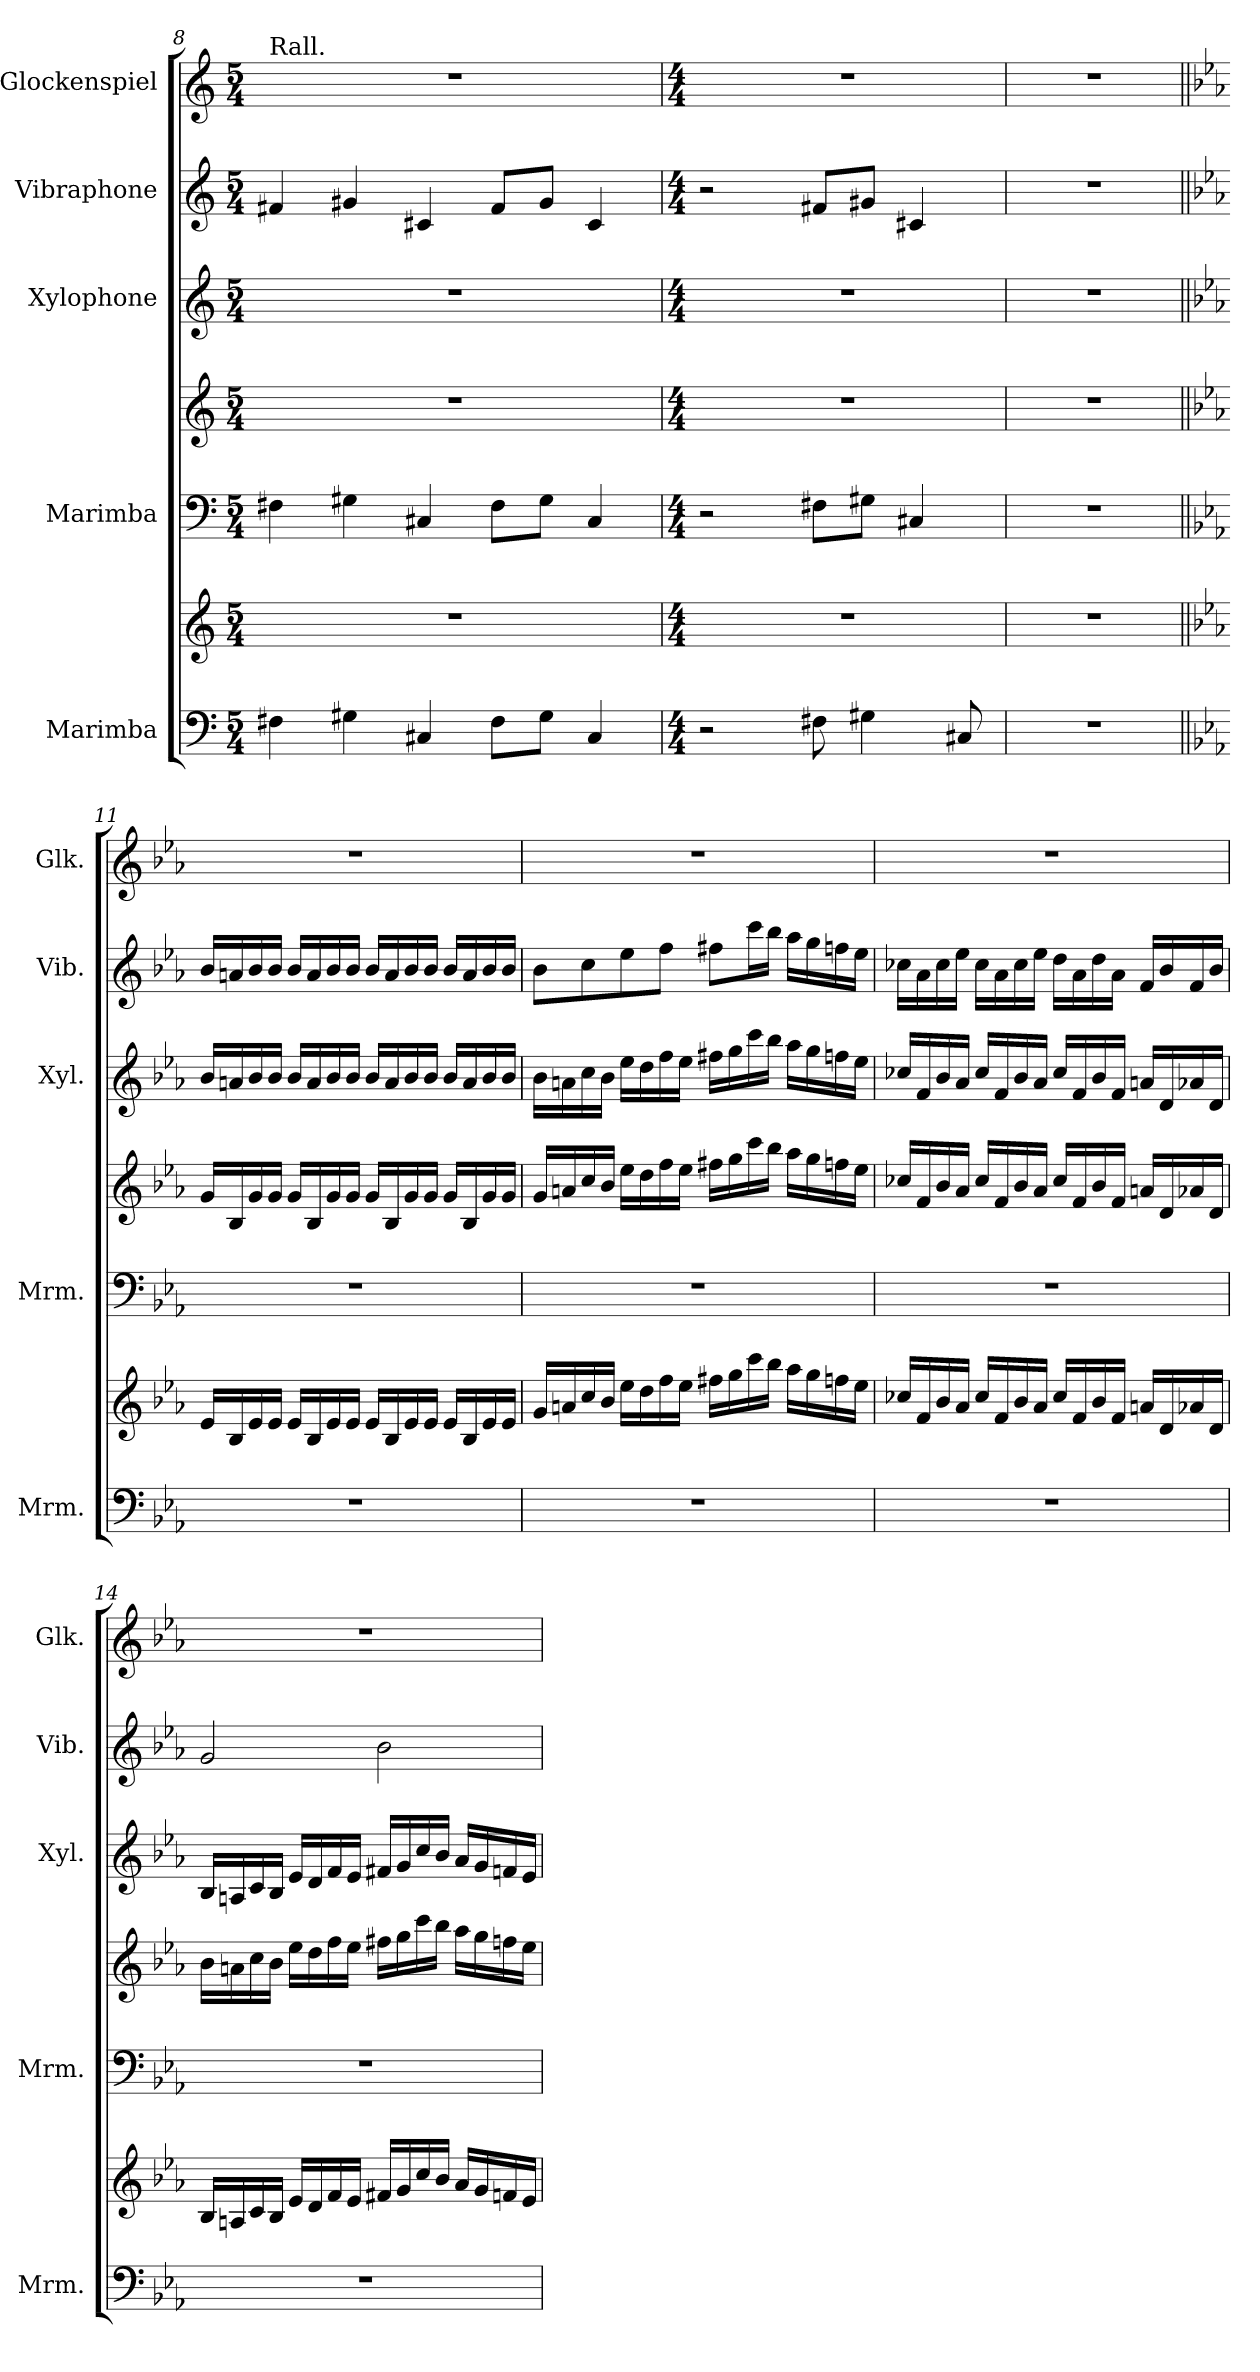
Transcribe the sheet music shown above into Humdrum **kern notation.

**kern	**kern	**kern	**kern	**kern	**kern	**kern
*part5	*part5	*part4	*part4	*part3	*part2	*part1
*staff7	*staff6	*staff5	*staff4	*staff3	*staff2	*staff1
*I"Marimba	*	*I"Marimba	*	*I"Xylophone	*I"Vibraphone	*I"Glockenspiel
*I'Mrm.	*	*I'Mrm.	*	*I'Xyl.	*I'Vib.	*I'Glk.
*clefF4	*clefG2	*clefF4	*clefG2	*clefG2	*clefG2	*clefG2
*	*	*	*	*ITrd-7c-12	*	*ITrd-14c-24
*k[]	*k[]	*k[]	*k[]	*k[]	*k[]	*k[]
*M5/4	*M5/4	*M5/4	*M5/4	*M5/4	*M5/4	*M5/4
=8	=8	=8	=8	=8	=8	=8
!	!	!	!	!	!	!LO:TX:a:t=Rall.
4F#X\	4%5r	4F#X\	4%5r	4%5r	4f#X/	4%5r
4G#X\	.	4G#X\	.	.	4g#X/	.
4C#X/	.	4C#X/	.	.	4c#X/	.
8F#\L	.	8F#\L	.	.	8f#/L	.
8G#\J	.	8G#\J	.	.	8g#/J	.
4C#/	.	4C#/	.	.	4c#/	.
=9	=9	=9	=9	=9	=9	=9
*M4/4	*M4/4	*M4/4	*M4/4	*M4/4	*M4/4	*M4/4
2r	1r	2r	1r	1r	2r	1r
8F#X\	.	8F#X\L	.	.	8f#X/L	.
4G#X\	.	8G#X\J	.	.	8g#X/J	.
.	.	4C#X/	.	.	4c#X/	.
8C#X/	.	.	.	.	.	.
=10	=10	=10	=10	=10	=10	=10
*	*	*	*	*	*	*MM120
1r	1r	1r	1r	1r	1r	1r
!!LO:PB:g=z
=11||	=11||	=11||	=11||	=11||	=11||	=11||
*k[b-e-a-]	*k[b-e-a-]	*k[b-e-a-]	*k[b-e-a-]	*k[b-e-a-]	*k[b-e-a-]	*k[b-e-a-]
1r	16e-/LL	1r	16g/LL	16bb-/LL	16b-/LL	1r
.	16B-/	.	16B-/	16aan/	16an/	.
.	16e-/	.	16g/	16bb-/	16b-/	.
.	16e-/JJ	.	16g/JJ	16bb-/JJ	16b-/JJ	.
.	16e-/LL	.	16g/LL	16bb-/LL	16b-/LL	.
.	16B-/	.	16B-/	16aa/	16a/	.
.	16e-/	.	16g/	16bb-/	16b-/	.
.	16e-/JJ	.	16g/JJ	16bb-/JJ	16b-/JJ	.
.	16e-/LL	.	16g/LL	16bb-/LL	16b-/LL	.
.	16B-/	.	16B-/	16aa/	16a/	.
.	16e-/	.	16g/	16bb-/	16b-/	.
.	16e-/JJ	.	16g/JJ	16bb-/JJ	16b-/JJ	.
.	16e-/LL	.	16g/LL	16bb-/LL	16b-/LL	.
.	16B-/	.	16B-/	16aa/	16a/	.
.	16e-/	.	16g/	16bb-/	16b-/	.
.	16e-/JJ	.	16g/JJ	16bb-/JJ	16b-/JJ	.
=12	=12	=12	=12	=12	=12	=12
1r	16g/LL	1r	16g/LL	16bb-\LL	8b-\L	1rdd
.	16an/	.	16an/	16aan\	.	.
.	16cc/	.	16cc/	16ccc\	8cc\	.
.	16b-/JJ	.	16b-/JJ	16bb-\JJ	.	.
.	16ee-\LL	.	16ee-\LL	16eee-\LL	8ee-\	.
.	16dd\	.	16dd\	16ddd\	.	.
.	16ff\	.	16ff\	16fff\	8ff\J	.
.	16ee-\JJ	.	16ee-\JJ	16eee-\JJ	.	.
.	16ff#X\LL	.	16ff#X\LL	16fff#X\LL	8ff#X\L	.
.	16gg\	.	16gg\	16ggg\	.	.
.	16ccc\	.	16ccc\	16cccc\	16ccc\L	.
.	16bb-\JJ	.	16bb-\JJ	16bbb-\JJ	16bb-\JJ	.
.	16aa-\LL	.	16aa-\LL	16aaa-\LL	16aa-\LL	.
.	16gg\	.	16gg\	16ggg\	16gg\	.
.	16ffn\	.	16ffn\	16fffn\	16ffn\	.
.	16ee-\JJ	.	16ee-\JJ	16eee-\JJ	16ee-\JJ	.
!!LO:LB:g=z
=13	=13	=13	=13	=13	=13	=13
1r	16cc-X/LL	1r	16cc-X/LL	16ccc-X/LL	16cc-X\LL	1r
.	16f/	.	16f/	16ff/	16a-\	.
.	16b-/	.	16b-/	16bb-/	16cc-\	.
.	16a-/JJ	.	16a-/JJ	16aa-/JJ	16ee-\JJ	.
.	16cc-/LL	.	16cc-/LL	16ccc-/LL	16cc-\LL	.
.	16f/	.	16f/	16ff/	16a-\	.
.	16b-/	.	16b-/	16bb-/	16cc-\	.
.	16a-/JJ	.	16a-/JJ	16aa-/JJ	16ee-\JJ	.
.	16cc-/LL	.	16cc-/LL	16ccc-/LL	16dd\LL	.
.	16f/	.	16f/	16ff/	16a-\	.
.	16b-/	.	16b-/	16bb-/	16dd\	.
.	16f/JJ	.	16f/JJ	16ff/JJ	16a-\JJ	.
.	16an/LL	.	16an/LL	16aan/LL	16f/LL	.
.	16d/	.	16d/	16dd/	16b-/	.
.	16a-X/	.	16a-X/	16aa-X/	16f/	.
.	16d/JJ	.	16d/JJ	16dd/JJ	16b-/JJ	.
=14	=14	=14	=14	=14	=14	=14
1r	16B-/LL	1r	16b-\LL	16b-/LL	2g/	1r
.	16An/	.	16an\	16an/	.	.
.	16c/	.	16cc\	16cc/	.	.
.	16B-/JJ	.	16b-\JJ	16b-/JJ	.	.
.	16e-/LL	.	16ee-\LL	16ee-/LL	.	.
.	16d/	.	16dd\	16dd/	.	.
.	16f/	.	16ff\	16ff/	.	.
.	16e-/JJ	.	16ee-\JJ	16ee-/JJ	.	.
.	16f#X/LL	.	16ff#X\LL	16ff#X/LL	2b-\	.
.	16g/	.	16gg\	16gg/	.	.
.	16cc/	.	16ccc\	16ccc/	.	.
.	16b-/JJ	.	16bb-\JJ	16bb-/JJ	.	.
.	16a-/LL	.	16aa-\LL	16aa-/LL	.	.
.	16g/	.	16gg\	16gg/	.	.
.	16fn/	.	16ffn\	16ffn/	.	.
.	16e-/JJ	.	16ee-\JJ	16ee-/JJ	.	.
=	=	=	=	=	=	=
*-	*-	*-	*-	*-	*-	*-
